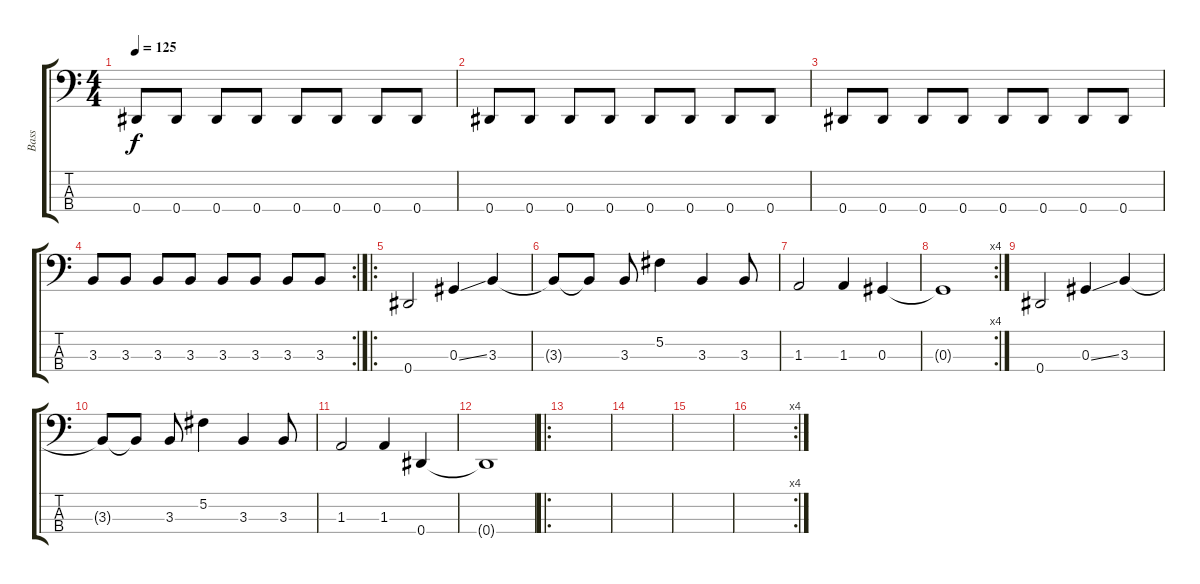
\track ("Bass" "Bass") {instrument electricbassfinger}
\staff {score tabs}
\tuning (Gb2 Db2 Ab1 Eb1) {hide}
\ts (4 4)
\tempo 125
\clef f4
\ks c
0.4.8{dy f} 0.4.8 0.4.8 0.4.8 0.4.8 0.4.8 0.4.8 0.4.8 |
0.4.8 0.4.8 0.4.8 0.4.8 0.4.8 0.4.8 0.4.8 0.4.8 |
0.4.8 0.4.8 0.4.8 0.4.8 0.4.8 0.4.8 0.4.8 0.4.8 |
\rc 2
3.3.8 3.3.8 3.3.8 3.3.8 3.3.8 3.3.8 3.3.8 3.3.8 |
\ro
0.4.2 0.3{ss}.4 3.3.4 |
3.3{t}.8 3.3{t}.8 3.3.8 5.2.4 3.3.4 3.3.8 |
1.3.2 1.3.4 0.3.4 |
\rc 4
0.3{t}.1 |
0.4.2 0.3{ss}.4 3.3.4 |
3.3{t}.8 3.3{t}.8 3.3.8 5.2.4 3.3.4 3.3.8 |
1.3.2 1.3.4 0.4.4 |
0.4{t}.1 |
\ro
|
|
|
\rc 4
